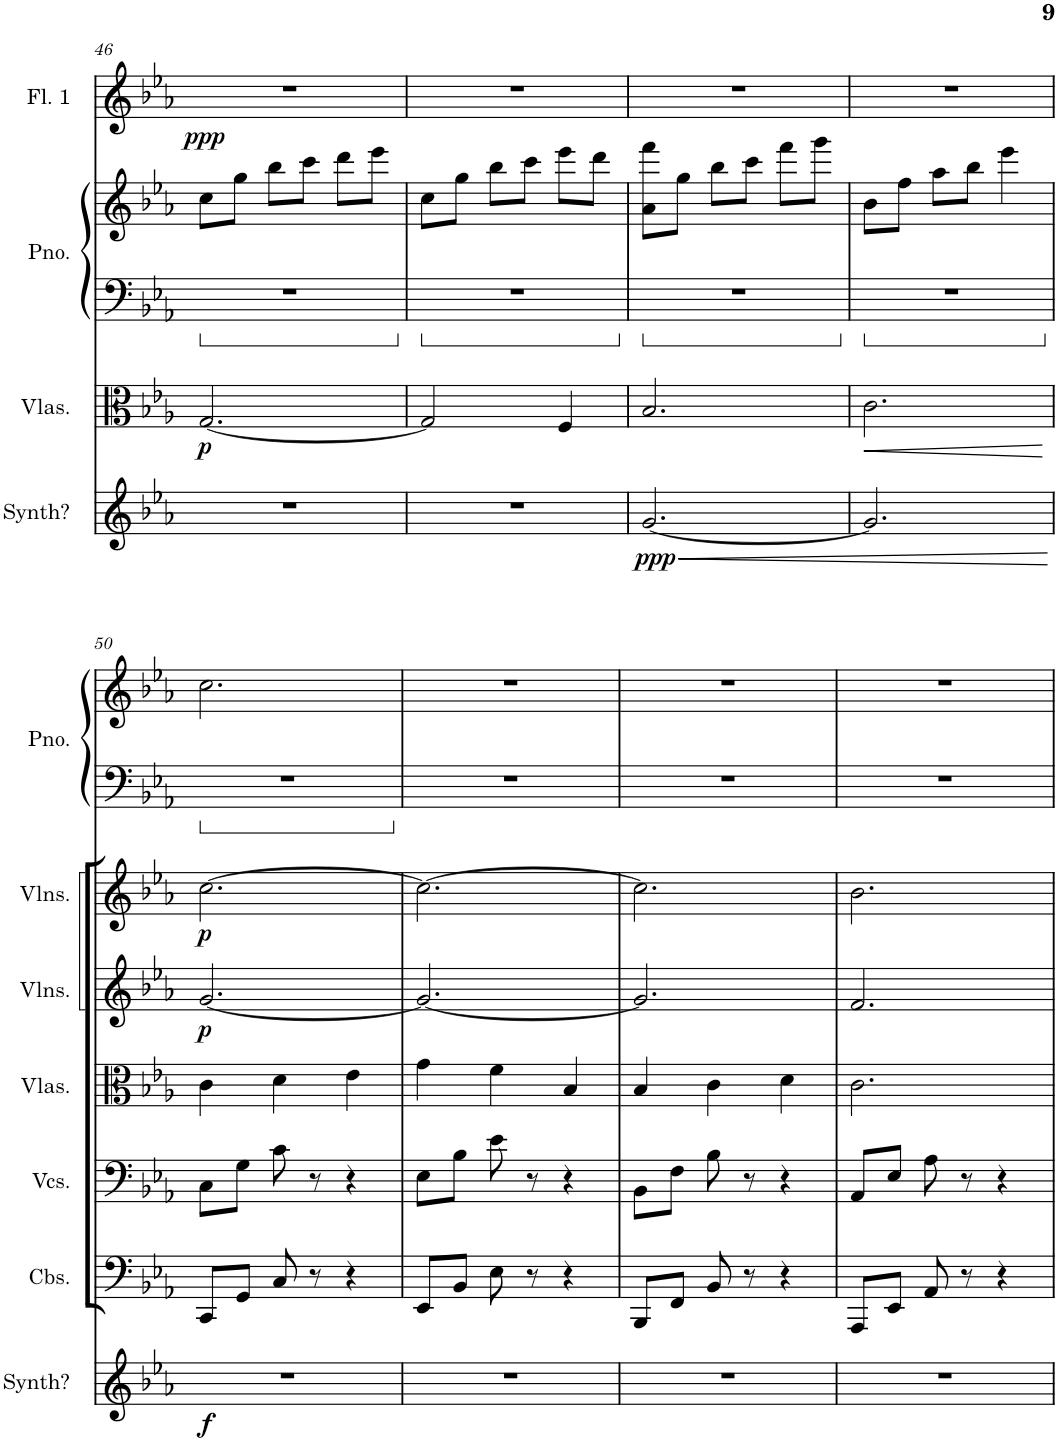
**kern	**dynam	**kern	**kern	**kern	**dynam	**kern	**dynam	**kern	**dynam	**kern	**kern	**dynam
*part8	*part8	*part7	*part6	*part5	*part5	*part4	*part4	*part3	*part3	*part2	*part1	*part1
*staff8	*staff8	*staff7	*staff6	*staff5	*staff5	*staff4	*staff4	*staff3	*staff3	*staff2	*staff1	*staff1
*I"Synthesizer?	*	*I"Contrabasses	*I"Violoncellos	*I"Violas	*	*I"Violins	*	*I"Violins	*	*I"Piano	*I"Flute 1	*
*I'Synth?	*	*I'Cbs.	*I'Vcs.	*I'Vlas.	*	*I'Vlns.	*	*I'Vlns.	*	*I'Pno.	*I'Fl. 1	*
!!LO:PB:g=z
*clefG2	*	*clefF4	*clefF4	*clefC3	*	*clefG2	*	*clefG2	*	*clefG2	*clefG2	*
*k[b-e-a-]	*	*k[b-e-a-]	*k[b-e-a-]	*k[b-e-a-]	*	*k[b-e-a-]	*	*k[b-e-a-]	*	*k[b-e-a-]	*k[b-e-a-]	*
*M3/4	*	*M3/4	*M3/4	*M3/4	*	*M3/4	*	*M3/4	*	*M3/4	*M3/4	*
=46	=46	=46	=46	=46	=46	=46	=46	=46	=46	=46	=46	=46
!	!	!	!	!	!LO:DY:b	!	!	!	!	!	!	!LO:DY:b
2.r	.	2.r	2.r	[2.G/	p	2.r	.	2.r	.	8cc\L	2.r	ppp
.	.	.	.	.	.	.	.	.	.	8gg\J	.	.
.	.	.	.	.	.	.	.	.	.	8bb-\L	.	.
.	.	.	.	.	.	.	.	.	.	8ccc\J	.	.
.	.	.	.	.	.	.	.	.	.	8ddd\L	.	.
.	.	.	.	.	.	.	.	.	.	8eee-\J	.	.
=47	=47	=47	=47	=47	=47	=47	=47	=47	=47	=47	=47	=47
2.r	.	2.r	2.r	2G/]	.	2.r	.	2.r	.	8cc\L	2.r	.
.	.	.	.	.	.	.	.	.	.	8gg\J	.	.
.	.	.	.	.	.	.	.	.	.	8bb-\L	.	.
.	.	.	.	.	.	.	.	.	.	8ccc\J	.	.
.	.	.	.	4F/	.	.	.	.	.	8eee-\L	.	.
.	.	.	.	.	.	.	.	.	.	8ddd\J	.	.
=48	=48	=48	=48	=48	=48	=48	=48	=48	=48	=48	=48	=48
!	!LO:HP:b	!	!	!	!	!	!	!	!	!	!	!
!	!LO:DY:n=1:b	!	!	!	!	!	!	!	!	!	!	!
[2.g/	< ppp	2.r	2.r	2.B-/	.	2.r	.	2.r	.	8a-\ 8fff\L	2.r	.
.	.	.	.	.	.	.	.	.	.	8gg\J	.	.
.	.	.	.	.	.	.	.	.	.	8bb-\L	.	.
.	.	.	.	.	.	.	.	.	.	8ccc\J	.	.
.	.	.	.	.	.	.	.	.	.	8fff\L	.	.
.	.	.	.	.	.	.	.	.	.	8ggg\J	.	.
=49	=49	=49	=49	=49	=49	=49	=49	=49	=49	=49	=49	=49
!	!	!	!	!	!LO:HP:b	!	!	!	!	!	!	!
2.g/]	.	2.r	2.r	2.c\	<	2.r	.	2.r	.	8b-\L	2.r	.
.	.	.	.	.	.	.	.	.	.	8ff\J	.	.
.	.	.	.	.	.	.	.	.	.	8aa-\L	.	.
.	.	.	.	.	.	.	.	.	.	8bb-\J	.	.
.	.	.	.	.	.	.	.	.	.	4eee-\	.	.
.	[	.	.	.	[	.	.	.	.	.	.	.
!!LO:LB:g=z
=50	=50	=50	=50	=50	=50	=50	=50	=50	=50	=50	=50	=50
!	!LO:DY:b	!	!	!	!	!	!LO:DY:b	!	!LO:DY:b	!	!	!
2.r	f	8CC/L	8C\L	4c\	.	[2.g/	p	[2.cc\	p	2.cc\	2.r	.
.	.	8GG/J	8G\J	.	.	.	.	.	.	.	.	.
.	.	8C/	8c\	4d\	.	.	.	.	.	.	.	.
.	.	8r	8r	.	.	.	.	.	.	.	.	.
.	.	4r	4r	4e-\	.	.	.	.	.	.	.	.
=51	=51	=51	=51	=51	=51	=51	=51	=51	=51	=51	=51	=51
2.r	.	8EE-/L	8E-\L	4g\	.	2.g/_	.	2.cc\_	.	2.r	2.r	.
.	.	8BB-/J	8B-\J	.	.	.	.	.	.	.	.	.
.	.	8E-\	8e-\	4f\	.	.	.	.	.	.	.	.
.	.	8r	8r	.	.	.	.	.	.	.	.	.
.	.	4r	4r	4B-/	.	.	.	.	.	.	.	.
=52	=52	=52	=52	=52	=52	=52	=52	=52	=52	=52	=52	=52
2.r	.	8BBB-/L	8BB-\L	4B-/	.	2.g/]	.	2.cc\]	.	2.r	2.r	.
.	.	8FF/J	8F\J	.	.	.	.	.	.	.	.	.
.	.	8BB-/	8B-\	4c\	.	.	.	.	.	.	.	.
.	.	8r	8r	.	.	.	.	.	.	.	.	.
.	.	4r	4r	4d\	.	.	.	.	.	.	.	.
=53	=53	=53	=53	=53	=53	=53	=53	=53	=53	=53	=53	=53
2.r	.	8AAA-/L	8AA-/L	2.c\	.	2.f/	.	2.b-\	.	2.r	2.r	.
.	.	8EE-/J	8E-/J	.	.	.	.	.	.	.	.	.
.	.	8AA-/	8A-\	.	.	.	.	.	.	.	.	.
.	.	8r	8r	.	.	.	.	.	.	.	.	.
.	.	4r	4r	.	.	.	.	.	.	.	.	.
=	=	=	=	=	=	=	=	=	=	=	=	=
*-	*-	*-	*-	*-	*-	*-	*-	*-	*-	*-	*-	*-
